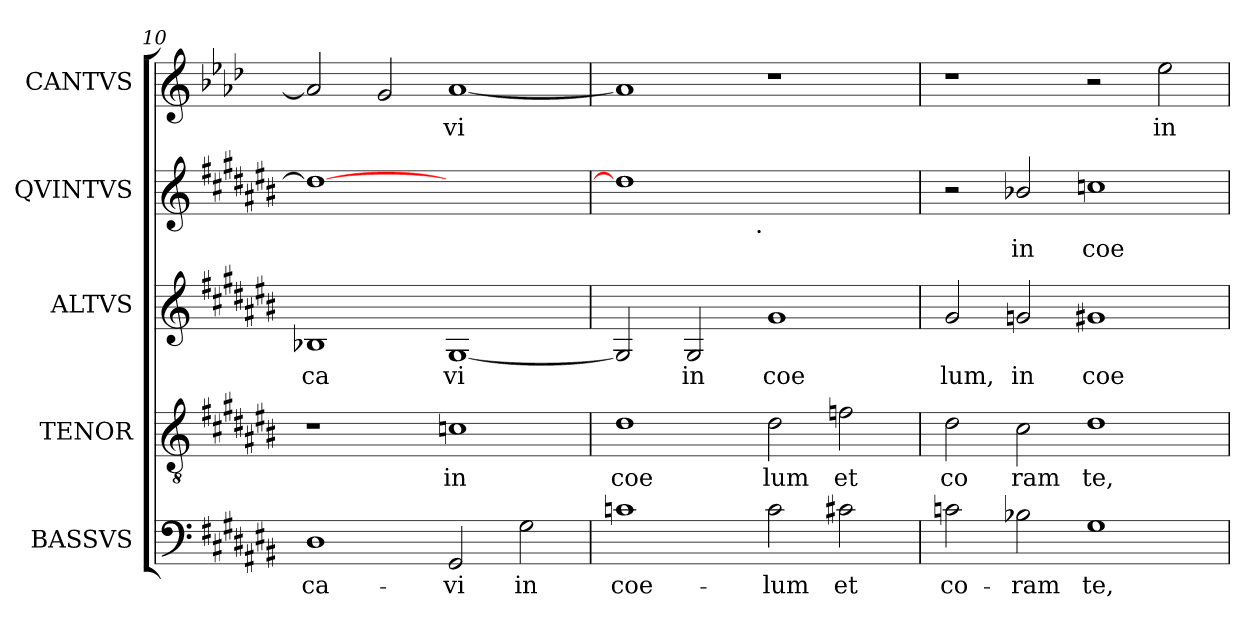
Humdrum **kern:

**kern	**text	**kern	**text	**kern	**text	**kern	**text	**kern	**text
*part5	*part5	*part4	*part4	*part3	*part3	*part2	*part2	*part1	*part1
*staff5	*staff5	*staff4	*staff4	*staff3	*staff3	*staff2	*staff2	*staff1	*staff1
*I"BASSVS	*	*I"TENOR	*	*I"ALTVS	*	*I"QVINTVS	*	*I"CANTVS	*
*clefF4	*	*clefGv2	*	*clefG2	*	*clefG2	*	*clefG2	*
*ITrd-3c-5	*	*ITrd-3c-5	*	*ITrd-3c-5	*	*ITrd-3c-5	*	*	*
*k[f#c#g#d#a#e#b#]	*	*k[f#c#g#d#a#e#b#]	*	*k[f#c#g#d#a#e#b#]	*	*k[f#c#g#d#a#e#b#]	*	*k[b-e-a-d-]	*
*C#:	*	*C#:	*	*C#:	*	*C#:	*	*A-:	*
=10	=10	=10	=10	=10	=10	=10	=10	=10	=10
!	!LO:LY:b:cj	!	!	!	!LO:LY:b:cj	!	!LO:LY:b:cj	!	!LO:LY:b:cj
1G#	-ca-	1r	.	1e-	ca	1gg#_	.	2a-/]	.
!	!	!	!	!	!	!	!	!	!LO:LY:b:cj
.	.	.	.	.	.	.	.	2g/	.
!	!LO:LY:b:cj	!	!LO:LY:b:cj	!	!LO:LY:b:cj	!	!	!	!LO:LY:b:cj
2C#/	-vi	1f	in	[<1c#	vi	1ryy	.	[<1a-	vi
!	!LO:LY:b:cj	!	!	!	!	!	!	!	!
2c#\	in	.	.	.	.	.	.	.	.
=11	=11	=11	=11	=11	=11	=11	=11	=11	=11
!	!LO:LY:b:cj	!	!LO:LY:b:cj	!	!LO:LY:b:cj	!	!	!	!LO:LY:b:cj
*	*	*	*	*	*	*^	*	*	*
1f	coe-	1g#	coe	2c#/]	.	1gg#]	2ryy	.	1a-]	.
!	!	!	!	!	!LO:LY:b:cj	!	!	!	!	!
.	.	.	.	2c#/	in	.	4...ryy	.	.	.
!	!	!	!	!	!	!	!LO:TX:b:t=.	!	!	!
.	.	.	.	.	.	.	1ryy	.	.	.
!	!LO:LY:b:cj	!	!LO:LY:b:cj	!	!LO:LY:b:cj	!	!	!	!	!
2f\	-lum	2g#\	lum	1cc#	coe	1ryy	.	.	1r	.
!	!LO:LY:b:cj	!	!LO:LY:b:cj	!	!	!	!	!	!	!
2f#\	et	2b-\	et	.	.	.	.	.	.	.
.	.	.	.	.	.	.	32ryy	.	.	.
=12	=12	=12	=12	=12	=12	=12	=12	=12	=12	=12
!	!LO:LY:b:cj	!	!LO:LY:b:cj	!	!LO:LY:b:cj	!	!	!	!	!
*	*	*	*	*	*	*v	*v	*	*	*
2f\	co-	2g#\	co	2cc#/	lum,	2r	.	1r	.
!	!LO:LY:b:cj	!	!LO:LY:b:cj	!	!LO:LY:b:cj	!	!LO:LY:b:cj	!	!
2e-\	-ram	2f#\	ram	2cc/	in	2ee-/	in	.	.
!	!LO:LY:b:cj	!	!LO:LY:b:cj	!	!LO:LY:b:cj	!	!LO:LY:b:cj	!	!
1c#	te,	1g#	te,	1cc#	coe	1ff	coe-	2r	.
!	!	!	!	!	!	!	!	!	!LO:LY:b:cj
.	.	.	.	.	.	.	.	2ee-\	in
=	=	=	=	=	=	=	=	=	=
*-	*-	*-	*-	*-	*-	*-	*-	*-	*-
